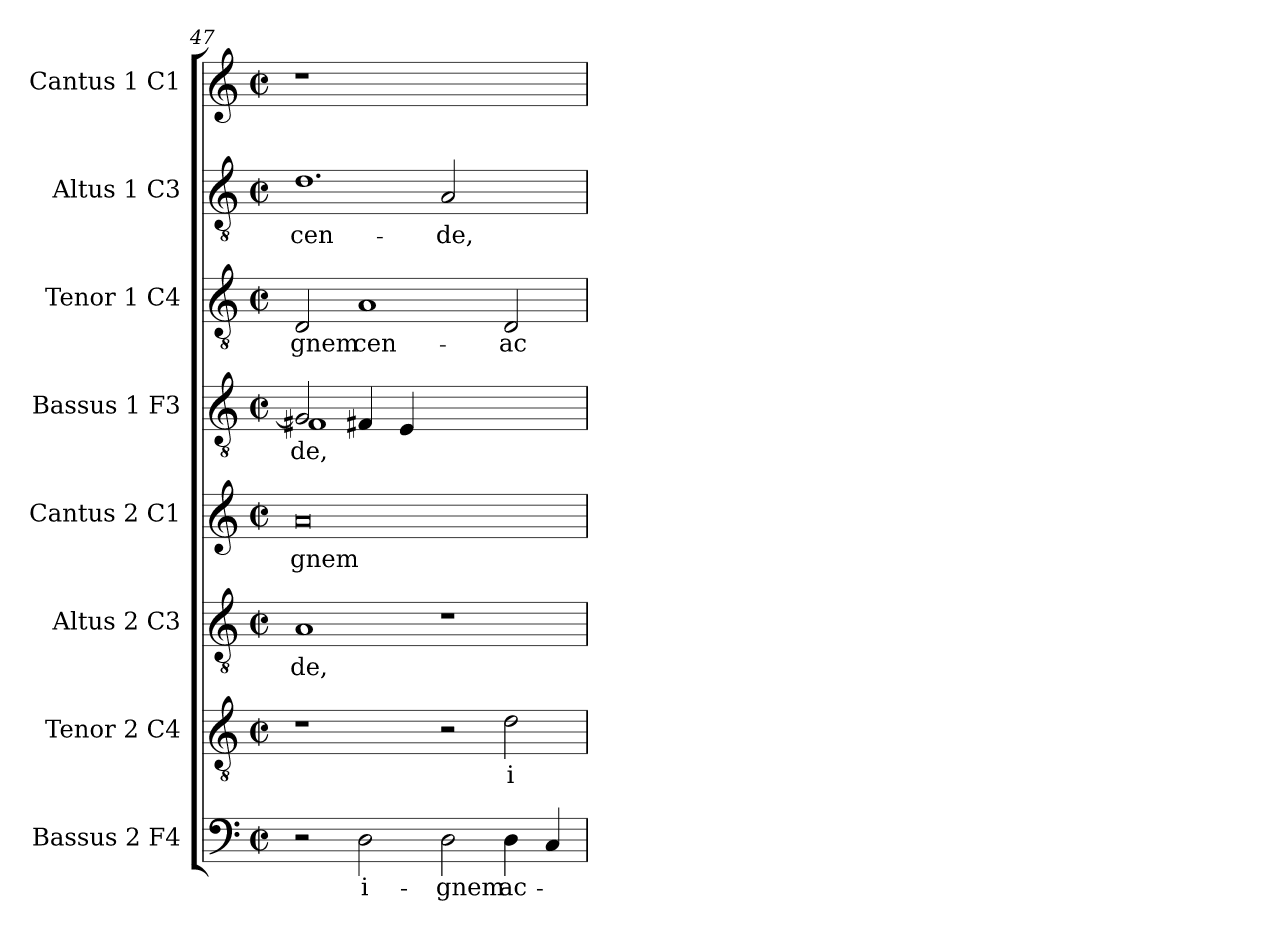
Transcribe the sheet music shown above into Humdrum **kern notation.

**kern	**text	**kern	**text	**kern	**text	**kern	**text	**kern	**text	**kern	**text	**kern	**text	**kern
*part8	*part8	*part7	*part7	*part6	*part6	*part5	*part5	*part4	*part4	*part3	*part3	*part2	*part2	*part1
*staff8	*staff8	*staff7	*staff7	*staff6	*staff6	*staff5	*staff5	*staff4	*staff4	*staff3	*staff3	*staff2	*staff2	*staff1
*I"Bassus 2  F4	*	*I"Tenor 2  C4	*	*I"Altus 2  C3	*	*I"Cantus 2  C1	*	*I"Bassus 1  F3	*	*I"Tenor 1  C4	*	*I"Altus 1  C3	*	*I"Cantus 1  C1
*I'B2	*	*I'T2	*	*I'A2	*	*I'C2	*	*I'B1	*	*I'T1	*	*I'A1	*	*I'C1
*clefF4	*	*clefGv2	*	*clefGv2	*	*clefG2	*	*clefGv2	*	*clefGv2	*	*clefGv2	*	*clefG2
*M2/2	*	*M2/2	*	*M2/2	*	*M2/2	*	*M2/2	*	*M2/2	*	*M2/2	*	*M2/2
*met(c|)	*	*met(c|)	*	*met(c|)	*	*met(c|)	*	*met(c|)	*	*met(c|)	*	*met(c|)	*	*met(c|)
=47	=47	=47	=47	=47	=47	=47	=47	=47	=47	=47	=47	=47	=47	=47
!	!	!	!	!	!LO:LY:b:cj	!LO:N:vis=0	!LO:LY:b:cj	!	!LO:LY:b:cj	!	!LO:LY:b:cj	!LO:N:vis=1.	!LO:LY:b:cj	!
*	*	*	*	*	*	*	*	*^	*	*	*	*	*	*
2r	.	1r	.	1A	-de,	1a	-gnem	2G/]	1F#	-de,	2D/	-gnem	1d	-cen-	1r
!	!LO:LY:b:cj	!	!	!	!	!	!	!	!	!	!	!LO:LY:b:cj	!	!	!
2D\	i-	.	.	.	.	.	.	4F#X/	.	.	1A	-cen-	.	.	.
.	.	.	.	.	.	.	.	4E/	.	.	.	.	.	.	.
!	!LO:LY:b:cj	!	!	!	!	!	!	!	!	!	!	!	!	!LO:LY:b:cj	!
2D\	-gnem	2r	.	1r	.	1ryy	.	1ryy	1ryy	.	.	.	2A/	-de,	1ryy
!	!LO:LY:b:cj	!	!LO:LY:b:cj	!	!	!	!	!	!	!	!	!LO:LY:b:cj	!	!	!
4D\	ac-	2d\	i-	.	.	.	.	.	.	.	2D/	ac-	2ryy	.	.
4C/	.	.	.	.	.	.	.	.	.	.	.	.	.	.	.
*	*	*	*	*	*	*	*	*v	*v	*	*	*	*	*	*
=	=	=	=	=	=	=	=	=	=	=	=	=	=	=
*-	*-	*-	*-	*-	*-	*-	*-	*-	*-	*-	*-	*-	*-	*-
